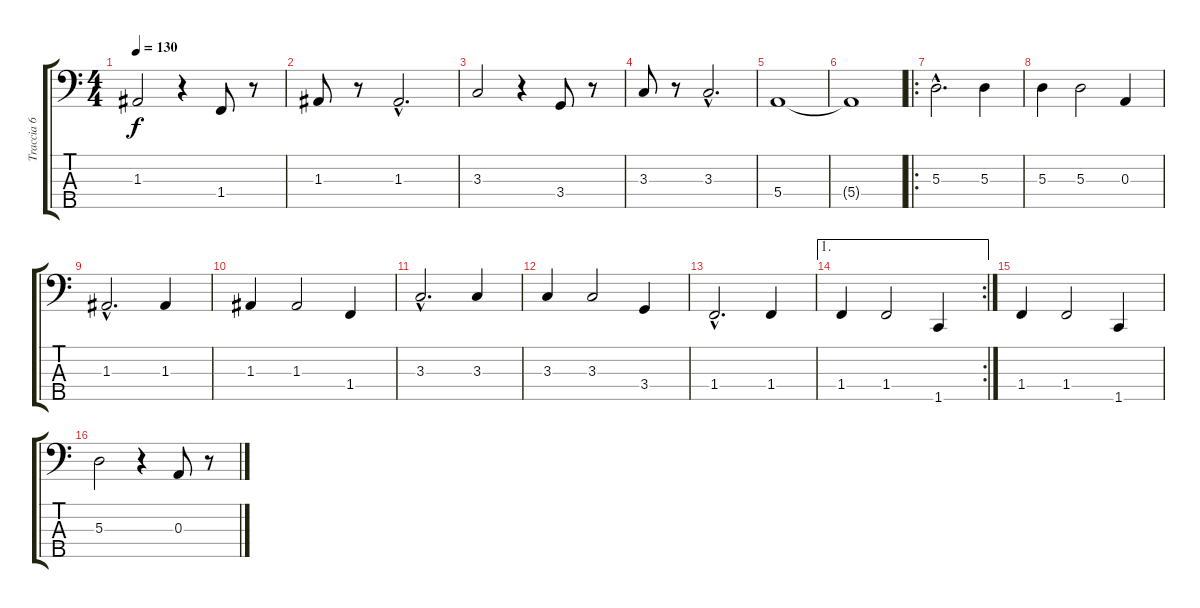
\track ("Traccia 6" "Traccia 6") {instrument electricbassfinger}
\staff {score tabs}
\tuning (G2 D2 A1 E1 B0) {hide}
\ts (4 4)
\tempo 130
\clef f4
\ks c
1.3.2{dy f} r.4 1.4.8 r.8 |
1.3.8 r.8 1.3{hac}.2{d} |
3.3.2 r.4 3.4.8 r.8 |
3.3.8 r.8 3.3{hac}.2{d} |
5.4.1 |
5.4{t}.1 |
\ro
5.3{hac}.2{d} 5.3.4 |
5.3.4 5.3.2 0.3.4 |
1.3{hac}.2{d} 1.3.4 |
1.3.4 1.3.2 1.4.4 |
3.3{hac}.2{d} 3.3.4 |
3.3.4 3.3.2 3.4.4 |
1.4{hac}.2{d} 1.4.4 |
\ae 1
\rc 2
1.4.4 1.4.2 1.5.4 |
1.4.4 1.4.2 1.5.4 |
5.3.2 r.4 0.3.8 r.8
